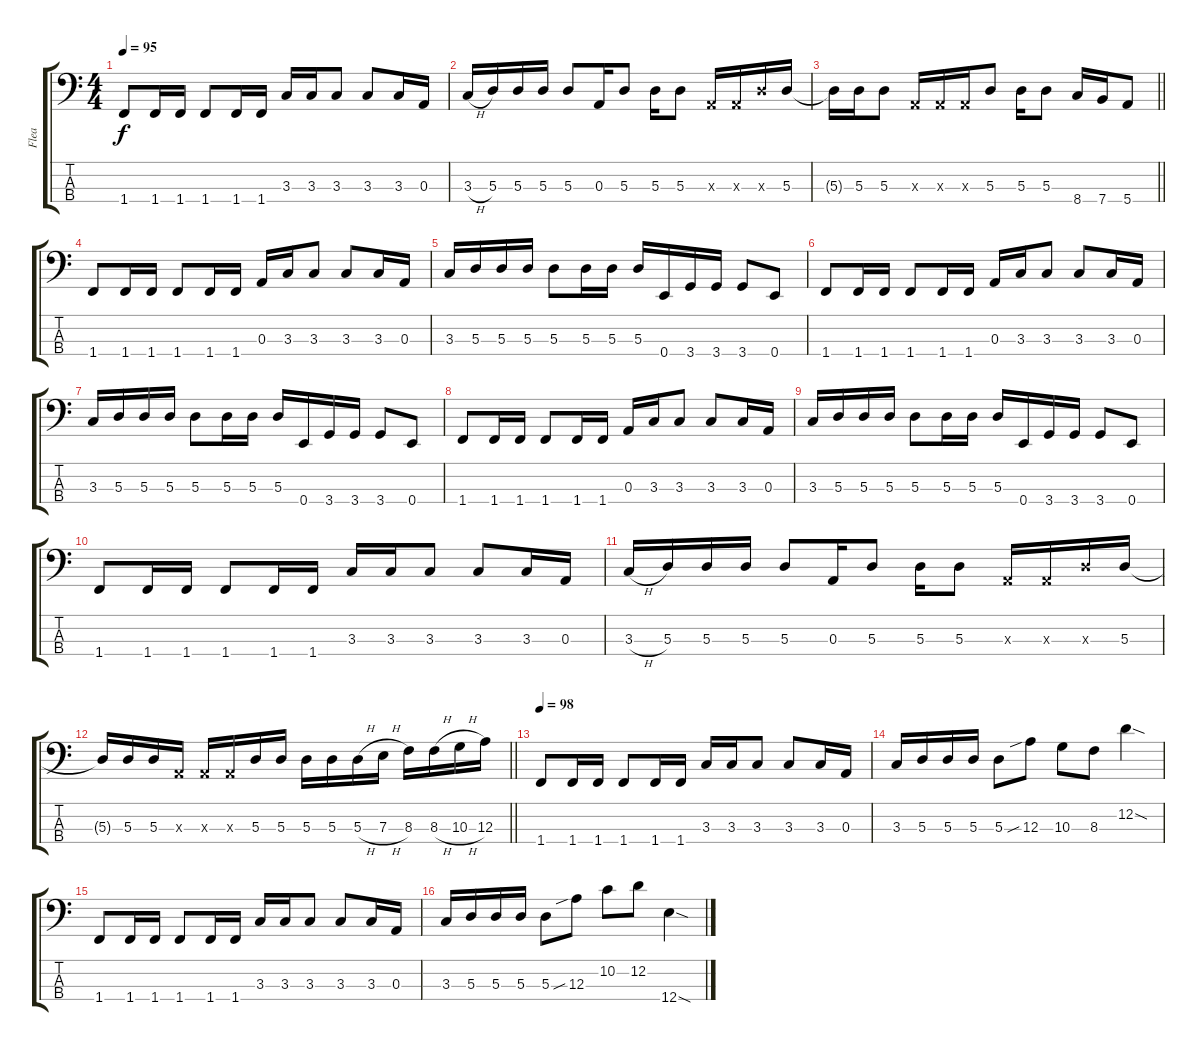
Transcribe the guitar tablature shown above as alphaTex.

\track ("Flea" "Flea") {instrument electricbassfinger}
\staff {score tabs}
\tuning (G2 D2 A1 E1) {hide}
\ts (4 4)
\tempo 95
\clef f4
\ks c
1.4.8{dy f} 1.4.16 1.4.16 1.4.8 1.4.16 1.4.16 3.3.16 3.3.16 3.3.8 3.3.8 3.3.16 0.3.16 |
3.3{h}.16 5.3.16 5.3.16 5.3.16 5.3.8 0.3.16 5.3.8 5.3.16 5.3.8 0.3{x}.16 0.3{x}.16 5.3{x}.16 5.3.16 |
\barLineRight lightlight
5.3{t}.16 5.3.16 5.3.8 0.3{x}.16 0.3{x}.16 0.3{x}.16 5.3.8 5.3.16 5.3.8 8.4.16 7.4.16 5.4.8 |
1.4.8 1.4.16 1.4.16 1.4.8 1.4.16 1.4.16 0.3.16 3.3.16 3.3.8 3.3.8 3.3.16 0.3.16 |
3.3.16 5.3.16 5.3.16 5.3.16 5.3.8 5.3.16 5.3.16 5.3.16 0.4.16 3.4.16 3.4.16 3.4.8 0.4.8 |
1.4.8 1.4.16 1.4.16 1.4.8 1.4.16 1.4.16 0.3.16 3.3.16 3.3.8 3.3.8 3.3.16 0.3.16 |
3.3.16 5.3.16 5.3.16 5.3.16 5.3.8 5.3.16 5.3.16 5.3.16 0.4.16 3.4.16 3.4.16 3.4.8 0.4.8 |
1.4.8 1.4.16 1.4.16 1.4.8 1.4.16 1.4.16 0.3.16 3.3.16 3.3.8 3.3.8 3.3.16 0.3.16 |
3.3.16 5.3.16 5.3.16 5.3.16 5.3.8 5.3.16 5.3.16 5.3.16 0.4.16 3.4.16 3.4.16 3.4.8 0.4.8 |
1.4.8 1.4.16 1.4.16 1.4.8 1.4.16 1.4.16 3.3.16 3.3.16 3.3.8 3.3.8 3.3.16 0.3.16 |
3.3{h}.16 5.3.16 5.3.16 5.3.16 5.3.8 0.3.16 5.3.8 5.3.16 5.3.8 0.3{x}.16 0.3{x}.16 5.3{x}.16 5.3.16 |
\barLineRight lightlight
5.3{t}.16 5.3.16 5.3.16 0.3{x}.16 0.3{x}.16 0.3{x}.16 5.3.16 5.3.16 5.3.16 5.3.16 5.3{h}.16 7.3{h}.16 8.3.16 8.3{h}.16 10.3{h}.16 12.3.16 |
\tempo 98
1.4.8 1.4.16 1.4.16 1.4.8 1.4.16 1.4.16 3.3.16 3.3.16 3.3.8 3.3.8 3.3.16 0.3.16 |
3.3.16 5.3.16 5.3.16 5.3.16 5.3.8 12.3{sib}.8 10.3.8 8.3.8 12.2{sod}.4 |
1.4.8 1.4.16 1.4.16 1.4.8 1.4.16 1.4.16 3.3.16 3.3.16 3.3.8 3.3.8 3.3.16 0.3.16 |
3.3.16 5.3.16 5.3.16 5.3.16 5.3.8 12.3{sib}.8 10.2.8 12.2.8 12.4{sod}.4
